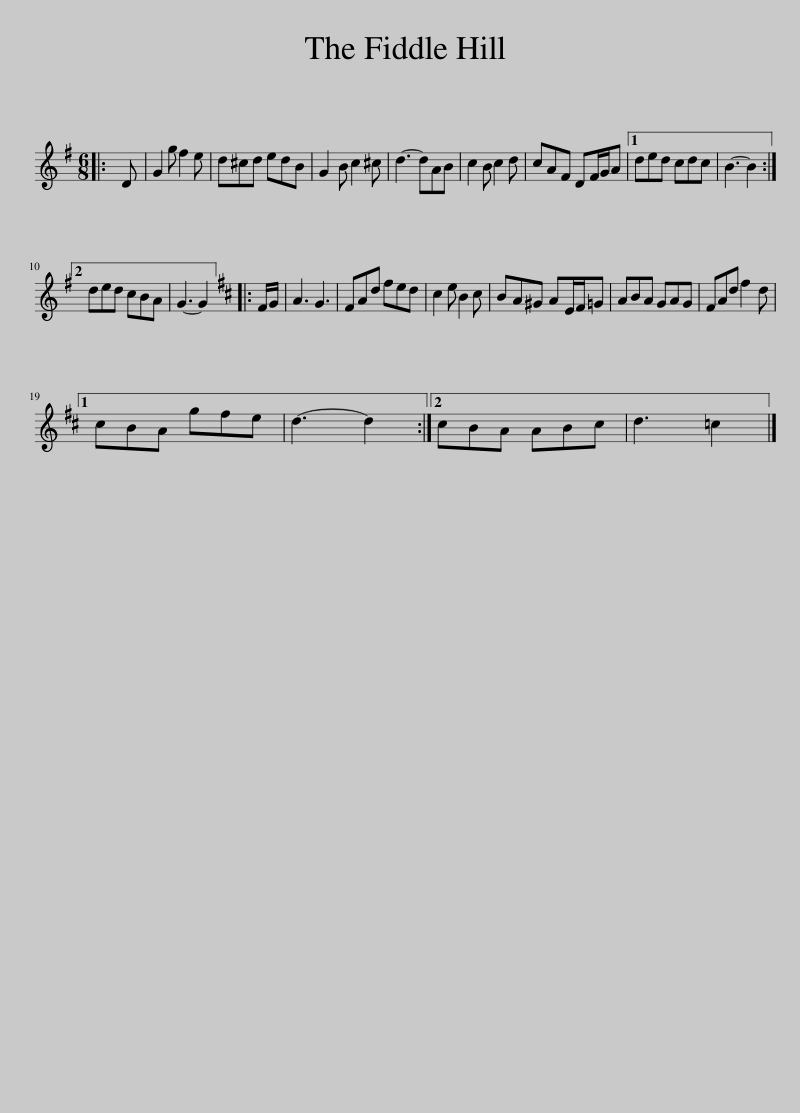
X:1
L:1/8
M:6/8
I:linebreak $
K:G
V:1 treble
V:1
|: D | G2 g f2 e | d^cd edB | G2 B c2 ^c | d3- dAB | %5
 c2 B c2 d | cAF DF/G/A |1 ded cdc | B3- B2 :|2$ ded cBA | %10
 G3- G2 |:[K:D] F/G/ | A3 G3 | FAd fed | c2 e B2 c | %15
 BA^G AE/F/=G | ABA GAG | FAd f2 d |1$ cBA gfe | d3- d2 :|2 %20
 cBA ABc | d3 =c2 |] %22
